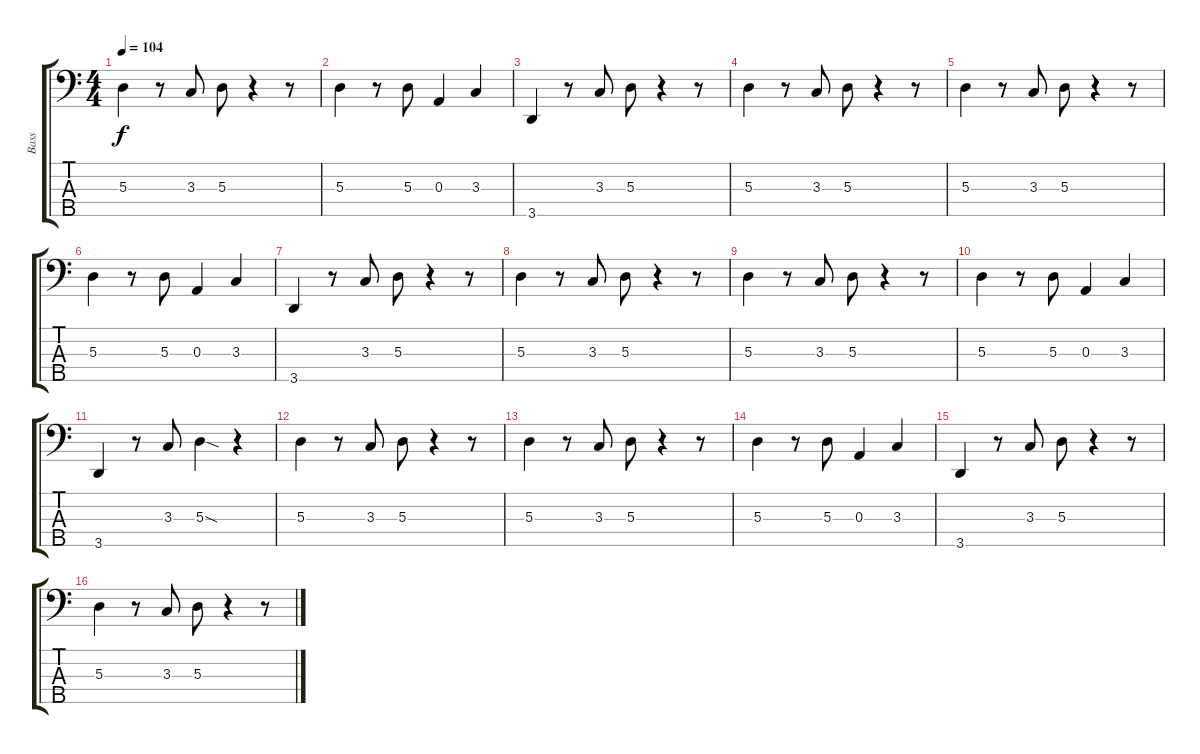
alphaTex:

\track ("Bass" "Bass") {instrument electricbassfinger}
\staff {score tabs}
\tuning (G2 D2 A1 E1 B0) {hide}
\ts (4 4)
\tempo 104
\clef f4
\ks c
5.3.4{dy f} r.8 3.3.8 5.3.8 r.4 r.8 |
5.3.4 r.8 5.3.8 0.3.4 3.3.4 |
3.5.4 r.8 3.3.8 5.3.8 r.4 r.8 |
5.3.4 r.8 3.3.8 5.3.8 r.4 r.8 |
5.3.4 r.8 3.3.8 5.3.8 r.4 r.8 |
5.3.4 r.8 5.3.8 0.3.4 3.3.4 |
3.5.4 r.8 3.3.8 5.3.8 r.4 r.8 |
5.3.4 r.8 3.3.8 5.3.8 r.4 r.8 |
5.3.4 r.8 3.3.8 5.3.8 r.4 r.8 |
5.3.4 r.8 5.3.8 0.3.4 3.3.4 |
3.5.4 r.8 3.3.8 5.3{sod}.4 r.4 |
5.3.4 r.8 3.3.8 5.3.8 r.4 r.8 |
5.3.4 r.8 3.3.8 5.3.8 r.4 r.8 |
5.3.4 r.8 5.3.8 0.3.4 3.3.4 |
3.5.4 r.8 3.3.8 5.3.8 r.4 r.8 |
5.3.4 r.8 3.3.8 5.3.8 r.4 r.8
